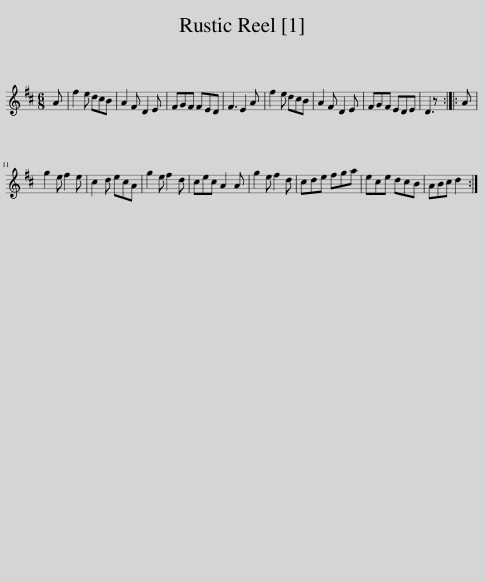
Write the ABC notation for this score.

X:1
L:1/8
M:6/8
I:linebreak $
K:D
V:1 treble
V:1
 A | f2 e dcB | A2 F D2 E | FGF FED | F3 E2 A | %5
 f2 e dcB | A2 F D2 E | FGF EDE | D3 z :: A |$ %10
 g2 e f2 e | c2 d ecA | g2 e f2 d | cec A2 A | g2 e f2 d | %15
 cde fga | ece dcB | ABc d2 :| %18
